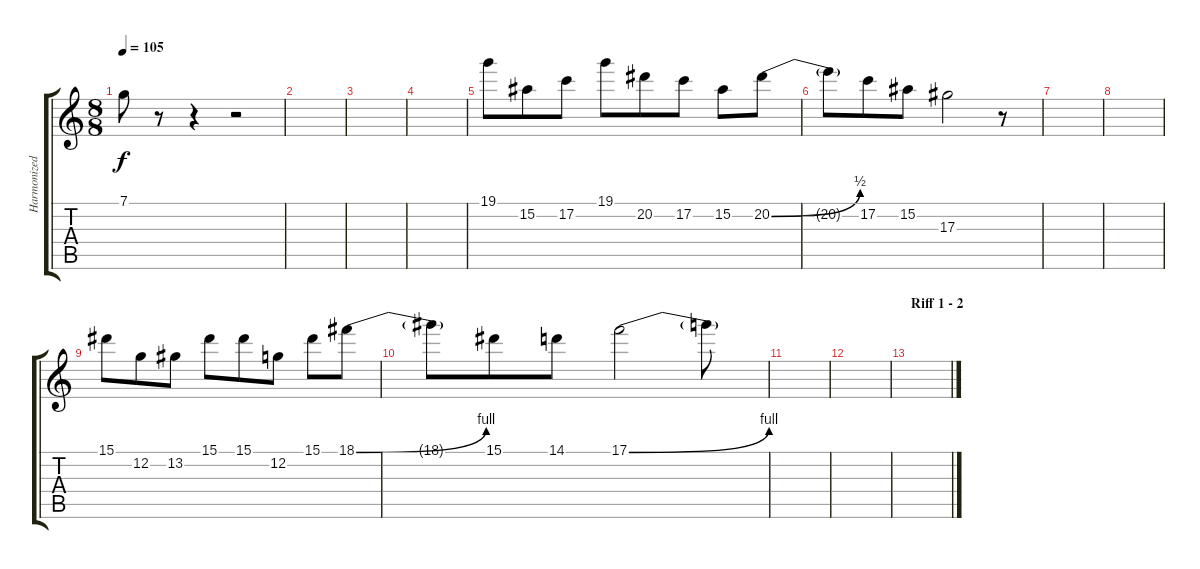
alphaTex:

\track ("Harmonized Guitar" "Harmonized") {instrument distortionguitar}
\staff {score tabs}
\tuning (C4 G3 Eb3 Bb2 F2 C2) {hide}
\ts (8 8)
\tempo 105
\clef g2
\ks c
7.1{t}.8{dy f} r.8 r.4 r.2 |
|
|
|
19.1.8{volume 7 balance 3} 15.2.8 17.2.8 19.1.8 20.2.8 17.2.8 15.2.8 20.2{be (bend 0 0 60 2)}.8 |
20.2{t}.8 17.2.8 15.2.8 17.3.2 r.8 |
|
|
15.1.8{volume 7 balance 3} 12.2.8 13.2.8 15.1.8 15.1.8 12.2.8 15.1.8 18.1{be (bend 0 0 60 4)}.8 |
18.1{t}.8 15.1.8 14.1.8 17.1{be (bend 0 0 60 4)}.2 17.1{t}.8 |
|
|
\section ("" "Riff 1 - 2")
